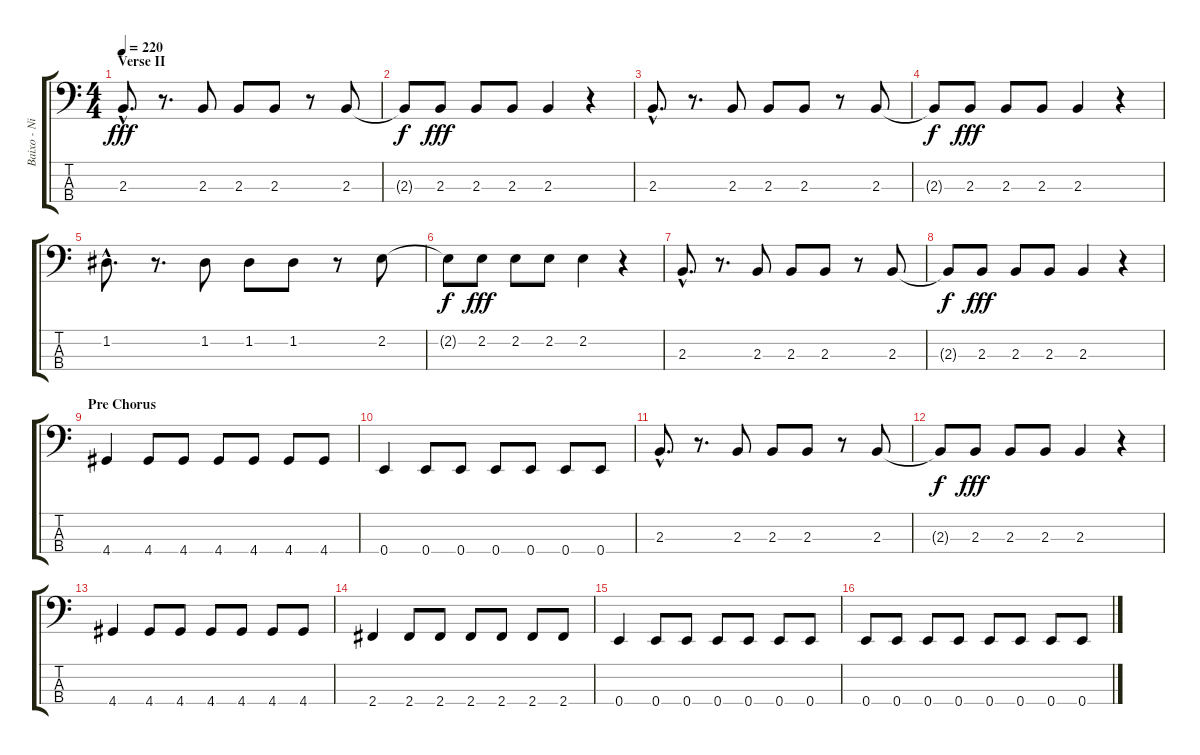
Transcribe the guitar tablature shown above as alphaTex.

\track ("Baixo - Nikola" "Baixo - Ni") {instrument electricbasspick}
\staff {score tabs}
\tuning (G2 D2 A1 E1) {hide}
\ts (4 4)
\section ("" "Verse II")
\tempo 220
\clef f4
\ks c
2.3{hac}.8{d dy fff} r.8{d} 2.3.8 2.3.8 2.3.8 r.8 2.3.8 |
2.3{t}.8{dy f} 2.3.8{dy fff} 2.3.8 2.3.8 2.3.4 r.4 |
2.3{hac}.8{d} r.8{d} 2.3.8 2.3.8 2.3.8 r.8 2.3.8 |
2.3{t}.8{dy f} 2.3.8{dy fff} 2.3.8 2.3.8 2.3.4 r.4 |
1.2{hac}.8{d} r.8{d} 1.2.8 1.2.8 1.2.8 r.8 2.2.8 |
2.2{t}.8{dy f} 2.2.8{dy fff} 2.2.8 2.2.8 2.2.4 r.4 |
2.3{hac}.8{d} r.8{d} 2.3.8 2.3.8 2.3.8 r.8 2.3.8 |
2.3{t}.8{dy f} 2.3.8{dy fff} 2.3.8 2.3.8 2.3.4 r.4 |
\section ("" "Pre Chorus")
4.4.4 4.4.8 4.4.8 4.4.8 4.4.8 4.4.8 4.4.8 |
0.4.4 0.4.8 0.4.8 0.4.8 0.4.8 0.4.8 0.4.8 |
2.3{hac}.8{d} r.8{d} 2.3.8 2.3.8 2.3.8 r.8 2.3.8 |
2.3{t}.8{dy f} 2.3.8{dy fff} 2.3.8 2.3.8 2.3.4 r.4 |
4.4.4 4.4.8 4.4.8 4.4.8 4.4.8 4.4.8 4.4.8 |
2.4.4 2.4.8 2.4.8 2.4.8 2.4.8 2.4.8 2.4.8 |
0.4.4 0.4.8 0.4.8 0.4.8 0.4.8 0.4.8 0.4.8 |
0.4.8 0.4.8 0.4.8 0.4.8 0.4.8 0.4.8 0.4.8 0.4.8
